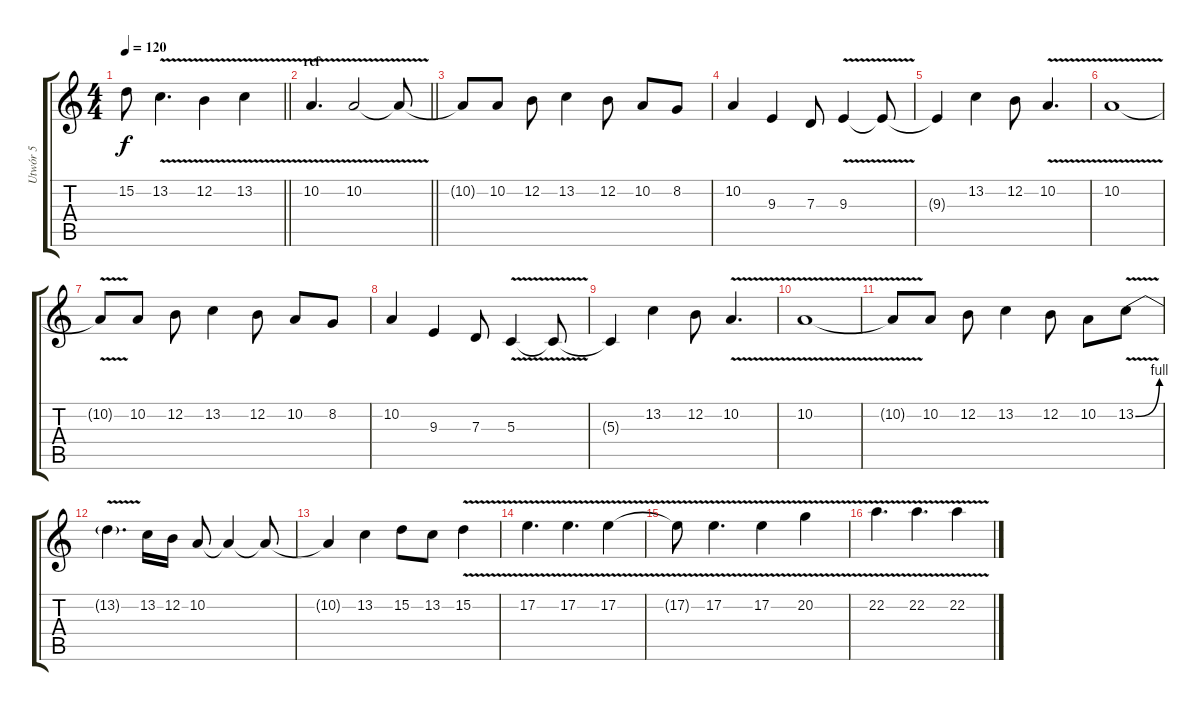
\track ("Utwór 5" "Utwór 5") {instrument oboe}
\staff {score tabs}
\tuning (E4 B3 G3 D3 A2 E2) {hide}
\ts (4 4)
\tempo 120
\clef g2
\barLineRight lightlight
\ks c
15.2{t}.8{dy f} 13.2{v}.4{d} 12.2{v}.4 13.2{v}.4 |
\section ("" "ref")
\barLineRight lightlight
10.2{v}.4{d} 10.2{v}.2 10.2{t}.8 |
\section ("" "")
10.2{t}.8 10.2.8 12.2.8 13.2.4 12.2.8 10.2.8 8.2.8 |
10.2.4 9.3.4 7.3.8 9.3{v}.4 9.3{t}.8 |
9.3{t}.4 13.2.4 12.2.8 10.2{v}.4{d} |
10.2{v}.1 |
10.2{t}.8 10.2.8 12.2.8 13.2.4 12.2.8 10.2.8 8.2.8 |
10.2.4 9.3.4 7.3.8 5.3{v}.4 5.3{t}.8 |
5.3{t}.4 13.2.4 12.2.8 10.2{v}.4{d} |
10.2{v}.1 |
10.2{t}.8 10.2.8 12.2.8 13.2.4 12.2.8 10.2.8 13.2{be (bend 0 0 60 4) v}.8 |
13.2{t}.4{d} 13.2.16 12.2.16 10.2.8 10.2{t}.4 10.2{t}.8 |
10.2{t}.4 13.2.4 15.2.8 13.2.8 15.2{v}.4 |
17.2{v}.4{d} 17.2{v}.4{d} 17.2{v}.4 |
17.2{t}.8 17.2{v}.4{d} 17.2{v}.4 20.2{v}.4 |
22.2{v}.4{d} 22.2{v}.4{d} 22.2{v}.4
